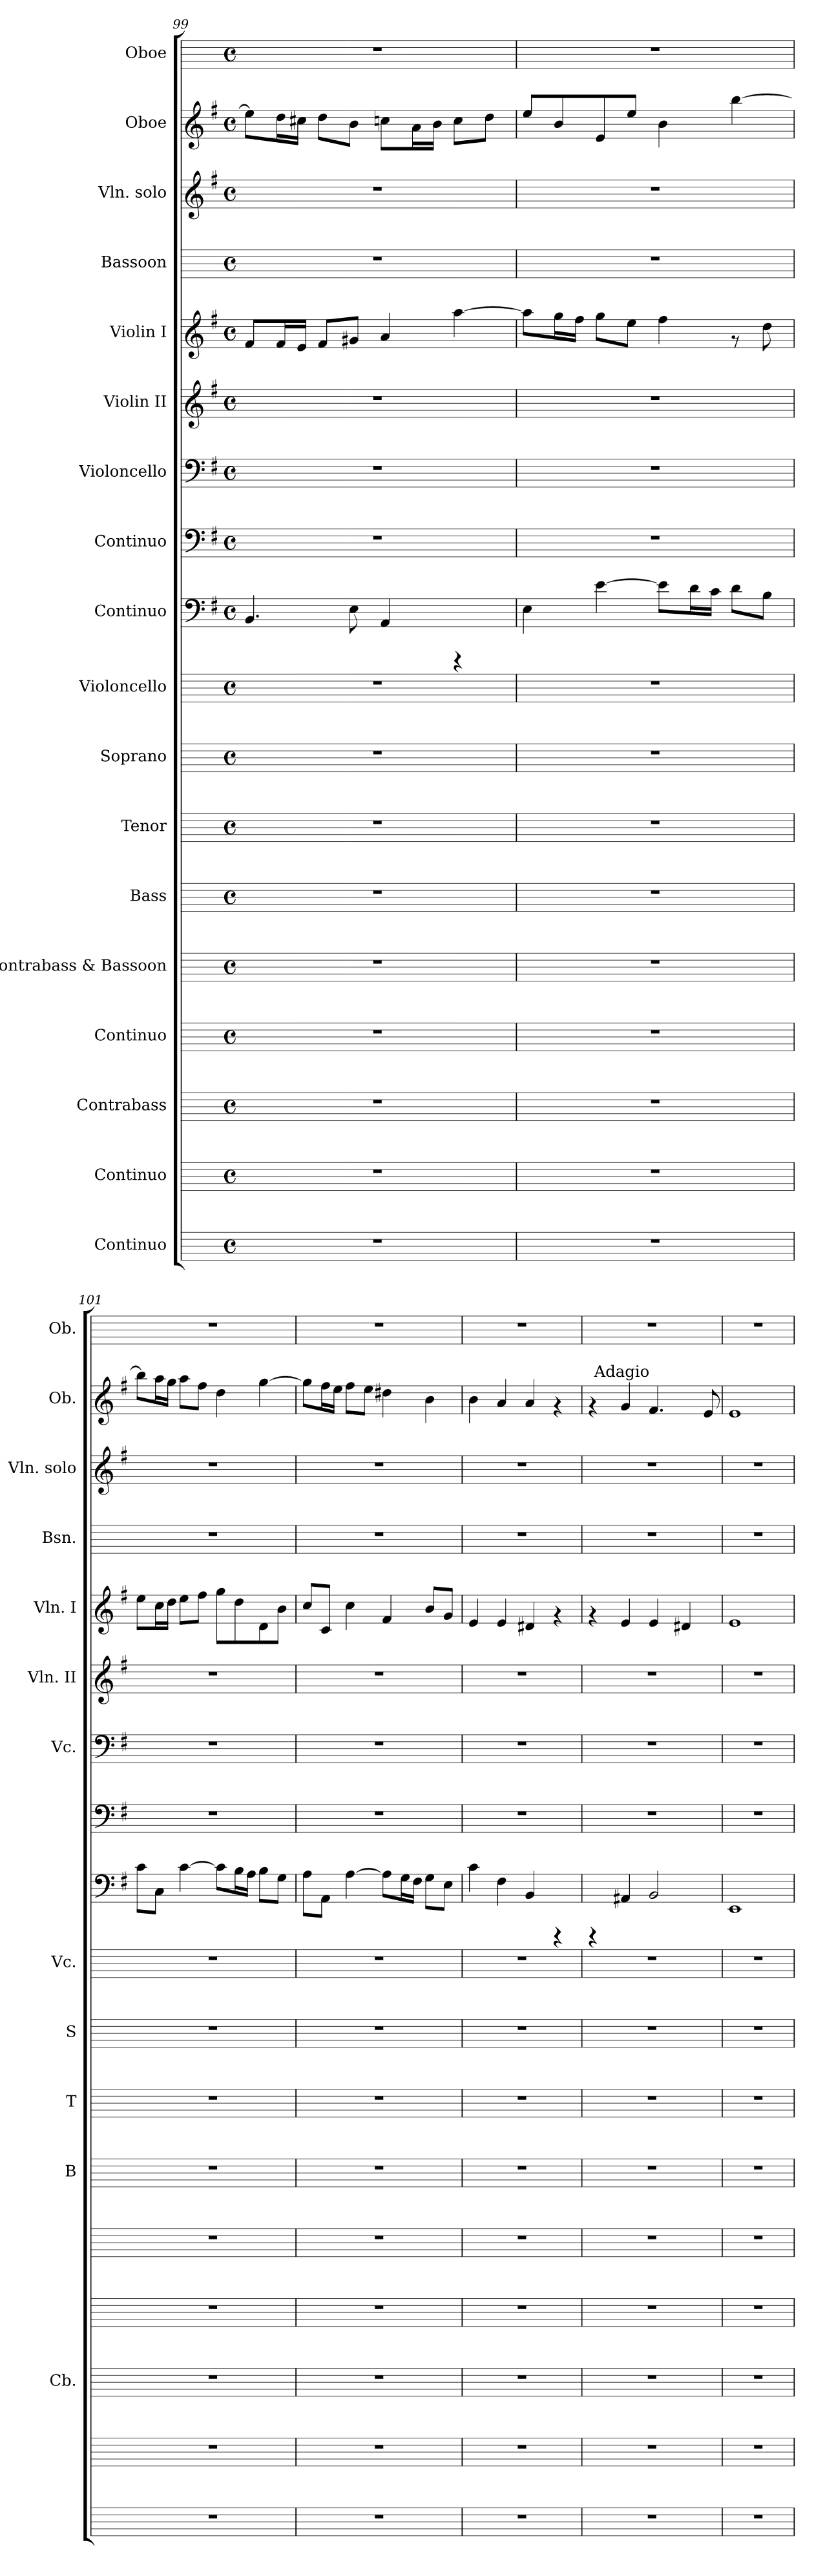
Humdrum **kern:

**kern	**kern	**kern	**kern	**kern	**kern	**kern	**kern	**kern	**kern	**kern	**kern	**kern	**kern	**kern	**kern	**kern	**kern
*part18	*part17	*part16	*part15	*part14	*part13	*part12	*part11	*part10	*part9	*part8	*part7	*part6	*part5	*part4	*part3	*part2	*part1
*staff18	*staff17	*staff16	*staff15	*staff14	*staff13	*staff12	*staff11	*staff10	*staff9	*staff8	*staff7	*staff6	*staff5	*staff4	*staff3	*staff2	*staff1
*I"Continuo	*I"Continuo	*I"Contrabass	*I"Continuo	*I"Contrabass  & Bassoon	*I"Bass	*I"Tenor	*I"Soprano	*I"Violoncello	*I"Continuo	*I"Continuo	*I"Violoncello	*I"Violin II	*I"Violin I	*I"Bassoon	*I"Vln. solo	*I"Oboe	*I"Oboe
*	*	*I'Cb.	*	*	*I'B	*I'T	*I'S	*I'Vc.	*	*	*I'Vc.	*I'Vln. II	*I'Vln. I	*I'Bsn.	*I'Vln. solo	*I'Ob.	*I'Ob.
!!LO:LB:g=z
*	*	*	*	*	*	*	*	*	*clefF4	*clefF4	*clefF4	*clefG2	*clefG2	*	*clefG2	*clefG2	*
*	*	*ITrd7c12	*	*ITrd7c12	*	*	*	*	*	*	*	*	*	*	*	*	*
*k[]	*k[]	*k[]	*k[]	*k[]	*k[]	*k[]	*k[]	*k[]	*k[f#]	*k[f#]	*k[f#]	*k[f#]	*k[f#]	*k[]	*k[f#]	*k[f#]	*k[]
*C:	*C:	*C:	*C:	*C:	*C:	*C:	*C:	*C:	*G:	*G:	*G:	*G:	*G:	*C:	*G:	*G:	*C:
*M4/4	*M4/4	*M4/4	*M4/4	*M4/4	*M4/4	*M4/4	*M4/4	*M4/4	*M4/4	*M4/4	*M4/4	*M4/4	*M4/4	*M4/4	*M4/4	*M4/4	*M4/4
*met(c)	*met(c)	*met(c)	*met(c)	*met(c)	*met(c)	*met(c)	*met(c)	*met(c)	*met(c)	*met(c)	*met(c)	*met(c)	*met(c)	*met(c)	*met(c)	*met(c)	*met(c)
=99	=99	=99	=99	=99	=99	=99	=99	=99	=99	=99	=99	=99	=99	=99	=99	=99	=99
1r	1r	1r	1r	1r	1r	1r	1r	1r	4.BB/	1r	1r	1r	8f#/L	1r	1r	8ee\L]	1r
.	.	.	.	.	.	.	.	.	.	.	.	.	16f#/	.	.	16dd\	.
.	.	.	.	.	.	.	.	.	.	.	.	.	16e/J	.	.	16cc#X\J	.
.	.	.	.	.	.	.	.	.	.	.	.	.	8f#/L	.	.	8dd\L	.
.	.	.	.	.	.	.	.	.	8E\	.	.	.	8g#X/J	.	.	8b\J	.
.	.	.	.	.	.	.	.	.	4AA/	.	.	.	4a/	.	.	8ccn\L	.
.	.	.	.	.	.	.	.	.	.	.	.	.	.	.	.	16a\	.
.	.	.	.	.	.	.	.	.	.	.	.	.	.	.	.	16b\J	.
.	.	.	.	.	.	.	.	.	4rCCC	.	.	.	[>4aa\	.	.	8cc\L	.
.	.	.	.	.	.	.	.	.	.	.	.	.	.	.	.	8dd\J	.
=100	=100	=100	=100	=100	=100	=100	=100	=100	=100	=100	=100	=100	=100	=100	=100	=100	=100
1r	1r	1r	1r	1r	1r	1r	1r	1r	4E\	1r	1r	1r	8aa\L]	1r	1r	8ee/L	1r
.	.	.	.	.	.	.	.	.	.	.	.	.	16gg\	.	.	8b/	.
.	.	.	.	.	.	.	.	.	.	.	.	.	16ff#\J	.	.	.	.
.	.	.	.	.	.	.	.	.	[>4e\	.	.	.	8gg\L	.	.	8e/	.
.	.	.	.	.	.	.	.	.	.	.	.	.	8ee\J	.	.	8ee/J	.
.	.	.	.	.	.	.	.	.	8e\L]	.	.	.	4ff#\	.	.	4b\	.
.	.	.	.	.	.	.	.	.	16d\	.	.	.	.	.	.	.	.
.	.	.	.	.	.	.	.	.	16c\J	.	.	.	.	.	.	.	.
.	.	.	.	.	.	.	.	.	8d\L	.	.	.	8rf	.	.	[>4bb\	.
.	.	.	.	.	.	.	.	.	8B\J	.	.	.	8dd\	.	.	.	.
=101	=101	=101	=101	=101	=101	=101	=101	=101	=101	=101	=101	=101	=101	=101	=101	=101	=101
1r	1r	1r	1r	1r	1r	1r	1r	1r	8c\L	1r	1r	1r	8ee\L	1r	1r	8bb\L]	1r
.	.	.	.	.	.	.	.	.	8C\J	.	.	.	16cc\	.	.	16aa\	.
.	.	.	.	.	.	.	.	.	.	.	.	.	16dd\J	.	.	16gg\J	.
.	.	.	.	.	.	.	.	.	[>4c\	.	.	.	8ee\L	.	.	8aa\L	.
.	.	.	.	.	.	.	.	.	.	.	.	.	8ff#\J	.	.	8ff#\J	.
.	.	.	.	.	.	.	.	.	8c\L]	.	.	.	8gg\L	.	.	4dd\	.
.	.	.	.	.	.	.	.	.	16B\	.	.	.	8dd\	.	.	.	.
.	.	.	.	.	.	.	.	.	16A\J	.	.	.	.	.	.	.	.
.	.	.	.	.	.	.	.	.	8B\L	.	.	.	8d\	.	.	[<4gg\	.
.	.	.	.	.	.	.	.	.	8G\J	.	.	.	8b\J	.	.	.	.
!!LO:LB:g=z
=102	=102	=102	=102	=102	=102	=102	=102	=102	=102	=102	=102	=102	=102	=102	=102	=102	=102
1r	1r	1r	1r	1r	1r	1r	1r	1r	8A\L	1r	1r	1r	8cc/L	1r	1r	8gg\L]	1r
.	.	.	.	.	.	.	.	.	8AA\J	.	.	.	8c/J	.	.	16ff#\	.
.	.	.	.	.	.	.	.	.	.	.	.	.	.	.	.	16ee\J	.
.	.	.	.	.	.	.	.	.	[>4A\	.	.	.	4cc\	.	.	8ff#\L	.
.	.	.	.	.	.	.	.	.	.	.	.	.	.	.	.	8ee\J	.
.	.	.	.	.	.	.	.	.	8A\L]	.	.	.	4f#/	.	.	4dd#X\	.
.	.	.	.	.	.	.	.	.	16G\	.	.	.	.	.	.	.	.
.	.	.	.	.	.	.	.	.	16F#\J	.	.	.	.	.	.	.	.
.	.	.	.	.	.	.	.	.	8G\L	.	.	.	8b/L	.	.	4b\	.
.	.	.	.	.	.	.	.	.	8E\J	.	.	.	8g/J	.	.	.	.
=103	=103	=103	=103	=103	=103	=103	=103	=103	=103	=103	=103	=103	=103	=103	=103	=103	=103
1r	1r	1r	1r	1r	1r	1r	1r	1r	4c\	1r	1r	1r	4e/	1r	1r	4b\	1r
.	.	.	.	.	.	.	.	.	4F#\	.	.	.	4e/	.	.	4a/	.
.	.	.	.	.	.	.	.	.	4BB/	.	.	.	4d#X/	.	.	4a/	.
.	.	.	.	.	.	.	.	.	4rCCC	.	.	.	4rf	.	.	4rf	.
=104	=104	=104	=104	=104	=104	=104	=104	=104	=104	=104	=104	=104	=104	=104	=104	=104	=104
*	*	*	*	*	*	*	*	*	*	*	*	*	*	*	*	*^	*
1r	1r	1r	1r	1r	1r	1r	1r	1r	4rCCC	1r	1r	1r	4rf	1r	1r	4rf	64ryy	1r
!	!	!	!	!	!	!	!	!	!	!	!	!	!	!	!	!	!LO:TX:a:t=Adagio	!
.	.	.	.	.	.	.	.	.	.	.	.	.	.	.	.	.	2ryy	.
.	.	.	.	.	.	.	.	.	4AA#X/	.	.	.	4e/	.	.	4g/	.	.
.	.	.	.	.	.	.	.	.	2BB/	.	.	.	4e/	.	.	4.f#/	.	.
.	.	.	.	.	.	.	.	.	.	.	.	.	.	.	.	.	4ryy	.
.	.	.	.	.	.	.	.	.	.	.	.	.	4d#X/	.	.	.	.	.
.	.	.	.	.	.	.	.	.	.	.	.	.	.	.	.	.	8...ryy	.
.	.	.	.	.	.	.	.	.	.	.	.	.	.	.	.	8e/	.	.
*	*	*	*	*	*	*	*	*	*	*	*	*	*	*	*	*v	*v	*
=105	=105	=105	=105	=105	=105	=105	=105	=105	=105	=105	=105	=105	=105	=105	=105	=105	=105
1r	1r	1r	1r	1r	1r	1r	1r	1r	1EE	1r	1r	1r	1e	1r	1r	1e	1r
=!	=!	=!	=!	=!	=!	=!	=!	=!	=!	=!	=!	=!	=!	=!	=!	=!	=!
*-	*-	*-	*-	*-	*-	*-	*-	*-	*-	*-	*-	*-	*-	*-	*-	*-	*-
